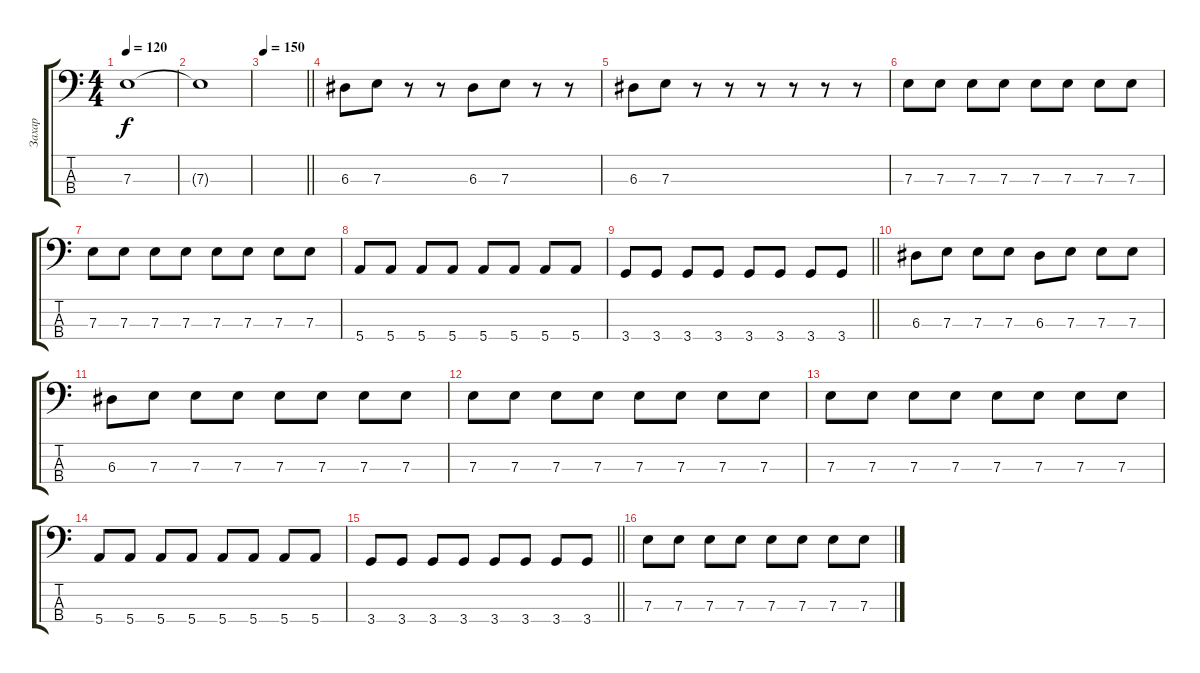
\track ("Захар" "Захар") {instrument electricbassfinger bank 104}
\staff {score tabs}
\tuning (G2 D2 A1 E1) {hide}
\ts (4 4)
\tempo 120
\clef f4
\ks c
7.3.1{dy f} |
7.3{t}.1 |
\tempo 150
\barLineRight lightlight
|
6.3.8 7.3.8 r.8 r.8 6.3.8 7.3.8 r.8 r.8 |
6.3.8 7.3.8 r.8 r.8 r.8 r.8 r.8 r.8 |
7.3.8 7.3.8 7.3.8 7.3.8 7.3.8 7.3.8 7.3.8 7.3.8 |
7.3.8 7.3.8 7.3.8 7.3.8 7.3.8 7.3.8 7.3.8 7.3.8 |
5.4.8 5.4.8 5.4.8 5.4.8 5.4.8 5.4.8 5.4.8 5.4.8 |
\barLineRight lightlight
3.4.8 3.4.8 3.4.8 3.4.8 3.4.8 3.4.8 3.4.8 3.4.8 |
6.3.8 7.3.8 7.3.8 7.3.8 6.3.8 7.3.8 7.3.8 7.3.8 |
6.3.8 7.3.8 7.3.8 7.3.8 7.3.8 7.3.8 7.3.8 7.3.8 |
7.3.8 7.3.8 7.3.8 7.3.8 7.3.8 7.3.8 7.3.8 7.3.8 |
7.3.8 7.3.8 7.3.8 7.3.8 7.3.8 7.3.8 7.3.8 7.3.8 |
5.4.8 5.4.8 5.4.8 5.4.8 5.4.8 5.4.8 5.4.8 5.4.8 |
\barLineRight lightlight
3.4.8 3.4.8 3.4.8 3.4.8 3.4.8 3.4.8 3.4.8 3.4.8 |
7.3.8 7.3.8 7.3.8 7.3.8 7.3.8 7.3.8 7.3.8 7.3.8
